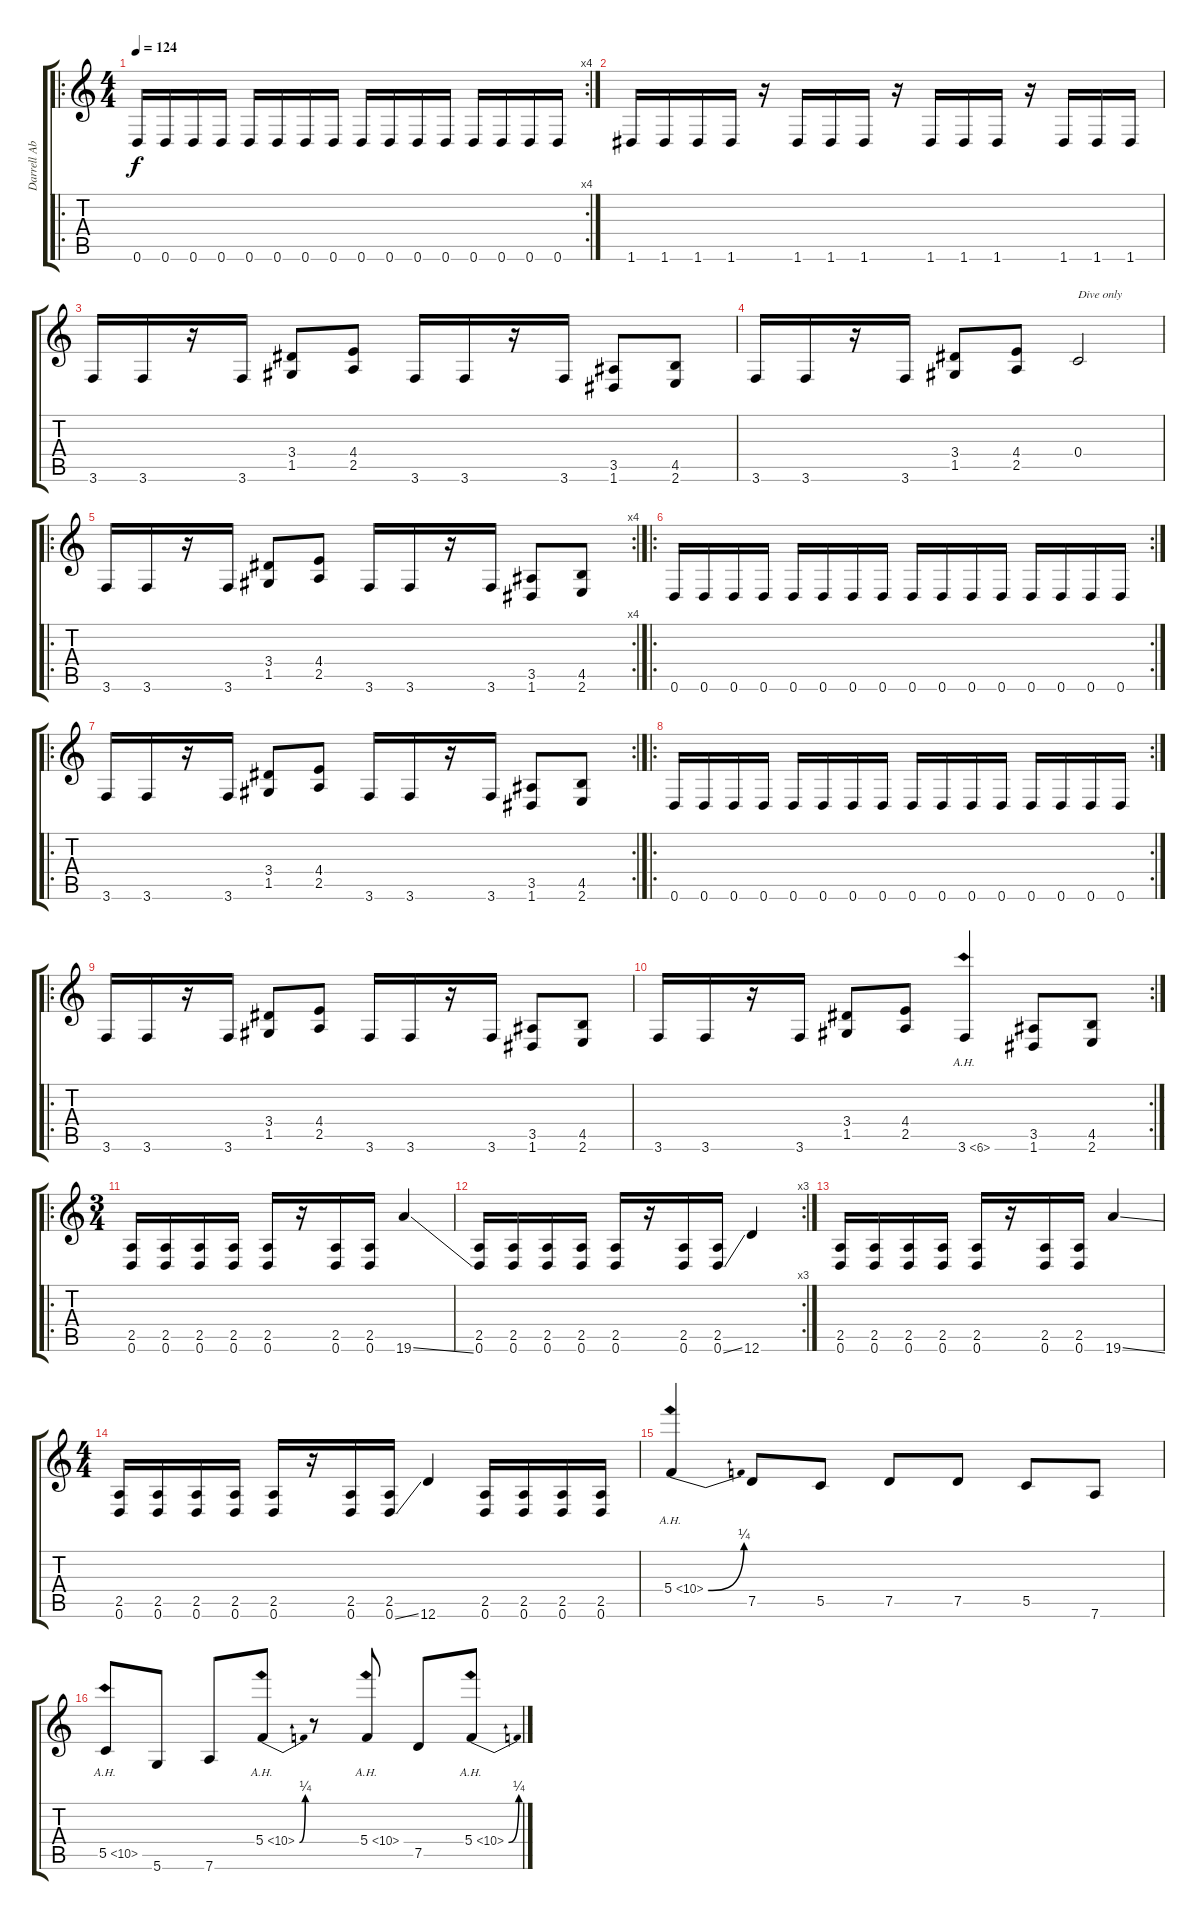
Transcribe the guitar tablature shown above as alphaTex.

\track ("Darrell Abbott Rhy." "Darrell Ab") {instrument distortionguitar}
\staff {score tabs}
\tuning (D4 A3 F3 C3 G2 D2) {hide}
\ro
\rc 4
\ts (4 4)
\tempo 124
\clef g2
\ks c
0.6.16{dy f} 0.6.16 0.6.16 0.6.16 0.6.16 0.6.16 0.6.16 0.6.16 0.6.16 0.6.16 0.6.16 0.6.16 0.6.16 0.6.16 0.6.16 0.6.16 |
1.6.16 1.6.16 1.6.16 1.6.16 r.16 1.6.16 1.6.16 1.6.16 r.16 1.6.16 1.6.16 1.6.16 r.16 1.6.16 1.6.16 1.6.16 |
3.6.16 3.6.16 r.16 3.6.16 (3.4 1.5).8 (4.4 2.5).8 3.6.16 3.6.16 r.16 3.6.16 (3.5 1.6).8 (4.5 2.6).8 |
3.6.16 3.6.16 r.16 3.6.16 (3.4 1.5).8 (4.4 2.5).8 0.4.2{txt "Dive only"} |
\ro
\rc 4
3.6.16 3.6.16 r.16 3.6.16 (3.4 1.5).8 (4.4 2.5).8 3.6.16 3.6.16 r.16 3.6.16 (3.5 1.6).8 (4.5 2.6).8 |
\ro
\rc 2
0.6.16 0.6.16 0.6.16 0.6.16 0.6.16 0.6.16 0.6.16 0.6.16 0.6.16 0.6.16 0.6.16 0.6.16 0.6.16 0.6.16 0.6.16 0.6.16 |
\ro
\rc 2
3.6.16 3.6.16 r.16 3.6.16 (3.4 1.5).8 (4.4 2.5).8 3.6.16 3.6.16 r.16 3.6.16 (3.5 1.6).8 (4.5 2.6).8 |
\ro
\rc 2
0.6.16 0.6.16 0.6.16 0.6.16 0.6.16 0.6.16 0.6.16 0.6.16 0.6.16 0.6.16 0.6.16 0.6.16 0.6.16 0.6.16 0.6.16 0.6.16 |
\ro
3.6.16 3.6.16 r.16 3.6.16 (3.4 1.5).8 (4.4 2.5).8 3.6.16 3.6.16 r.16 3.6.16 (3.5 1.6).8 (4.5 2.6).8 |
\rc 2
3.6.16 3.6.16 r.16 3.6.16 (3.4 1.5).8 (4.4 2.5).8 3.6{ah 3}.4 (3.5 1.6).8 (4.5 2.6).8 |
\ro
\ts (3 4)
(2.5 0.6).16 (2.5 0.6).16 (2.5 0.6).16 (2.5 0.6).16 (2.5 0.6).16 r.16 (2.5 0.6).16 (2.5 0.6).16 19.6{ss}.4 |
\rc 3
(2.5 0.6).16 (2.5 0.6).16 (2.5 0.6).16 (2.5 0.6).16 (2.5 0.6).16 r.16 (2.5 0.6).16 (2.5 0.6{ss}).16 12.6.4 |
(2.5 0.6).16 (2.5 0.6).16 (2.5 0.6).16 (2.5 0.6).16 (2.5 0.6).16 r.16 (2.5 0.6).16 (2.5 0.6).16 19.6{ss}.4 |
\ts (4 4)
(2.5 0.6).16 (2.5 0.6).16 (2.5 0.6).16 (2.5 0.6).16 (2.5 0.6).16 r.16 (2.5 0.6).16 (2.5 0.6{ss}).16 12.6.4 (2.5 0.6).16 (2.5 0.6).16 (2.5 0.6).16 (2.5 0.6).16 |
5.4{be (bend 0 0 60 1) ah 5}.4 7.5.8 5.5.8 7.5.8 7.5.8 5.5.8 7.6.8 |
5.5{ah 5}.8 5.6.8 7.6.8 5.4{be (bend 0 0 60 1) ah 5}.8 r.8 5.4{ah 5}.8 7.5.8 5.4{be (bend 0 0 60 1) ah 5}.8
